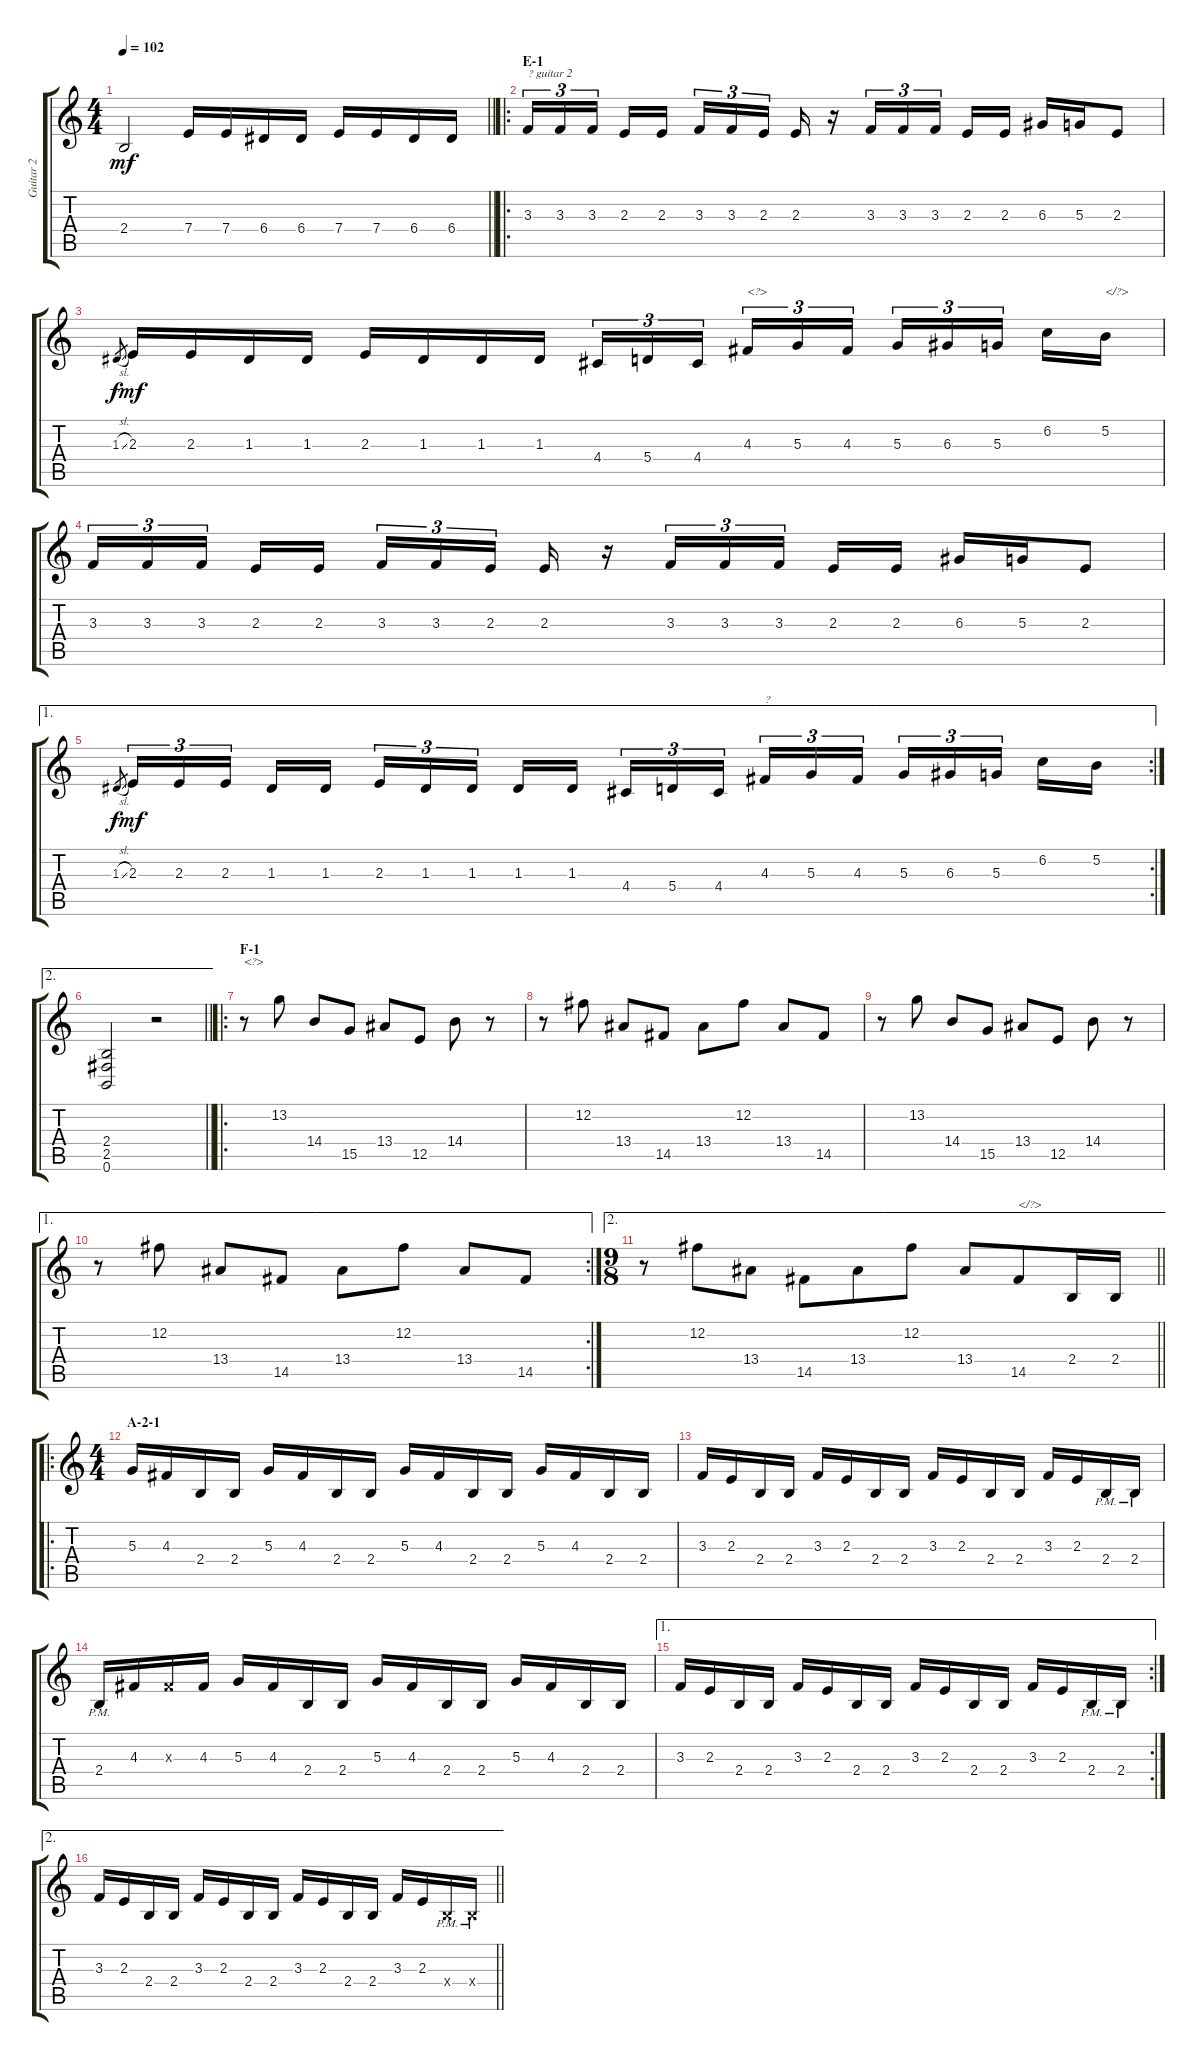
\track ("Guitar 2" "Guitar 2") {instrument distortionguitar}
\staff {score tabs}
\tuning (B3 Gb3 D3 A2 E2 B1) {hide}
\ts (4 4)
\tempo 102
\clef g2
\barLineRight lightlight
\ks c
2.4.2{dy mf} 7.4.16 7.4.16 6.4.16 6.4.16 7.4.16 7.4.16 6.4.16 6.4.16 |
\ro
\section ("" "E-1")
3.3.16{tu (3 2) txt "? guitar 2"} 3.3.16{tu (3 2)} 3.3.16{tu (3 2) beam splitsecondary} 2.3.16 2.3.16 3.3.16{tu (3 2)} 3.3.16{tu (3 2)} 2.3.16{tu (3 2) beam splitsecondary} 2.3.16 r.16 3.3.16{tu (3 2)} 3.3.16{tu (3 2)} 3.3.16{tu (3 2) beam splitsecondary} 2.3.16 2.3.16 6.3.16 5.3.16 2.3.8 |
1.3{sl}.8{gr dy f} 2.3.16{dy mf} 2.3.16 1.3.16 1.3.16 2.3.16 1.3.16 1.3.16 1.3.16 4.4.16{tu (3 2)} 5.4.16{tu (3 2)} 4.4.16{tu (3 2) beam splitsecondary} 4.3.16{tu (3 2) txt "<?>"} 5.3.16{tu (3 2)} 4.3.16{tu (3 2)} 5.3.16{tu (3 2)} 6.3.16{tu (3 2)} 5.3.16{tu (3 2) beam splitsecondary} 6.2.16 5.2.16{txt "</?>"} |
3.3.16{tu (3 2)} 3.3.16{tu (3 2)} 3.3.16{tu (3 2) beam splitsecondary} 2.3.16 2.3.16 3.3.16{tu (3 2)} 3.3.16{tu (3 2)} 2.3.16{tu (3 2) beam splitsecondary} 2.3.16 r.16 3.3.16{tu (3 2)} 3.3.16{tu (3 2)} 3.3.16{tu (3 2) beam splitsecondary} 2.3.16 2.3.16 6.3.16 5.3.16 2.3.8 |
\ae 1
\rc 2
1.3{sl}.8{gr dy f} 2.3.16{tu (3 2) dy mf} 2.3.16{tu (3 2)} 2.3.16{tu (3 2) beam splitsecondary} 1.3.16 1.3.16 2.3.16{tu (3 2)} 1.3.16{tu (3 2)} 1.3.16{tu (3 2) beam splitsecondary} 1.3.16 1.3.16 4.4.16{tu (3 2)} 5.4.16{tu (3 2)} 4.4.16{tu (3 2) beam splitsecondary} 4.3.16{tu (3 2) txt "?"} 5.3.16{tu (3 2)} 4.3.16{tu (3 2)} 5.3.16{tu (3 2)} 6.3.16{tu (3 2)} 5.3.16{tu (3 2) beam splitsecondary} 6.2.16 5.2.16 |
\ae 2
\barLineRight lightlight
(2.4 2.5 0.6).2 r.2 |
\ro
\section ("" "F-1")
r.8{txt "<?>" instrument electricguitarclean} 13.2.8 14.4.8 15.5.8 13.4.8 12.5.8 14.4.8 r.8 |
r.8 12.2.8 13.4.8 14.5.8 13.4.8 12.2.8 13.4.8 14.5.8 |
r.8 13.2.8 14.4.8 15.5.8 13.4.8 12.5.8 14.4.8 r.8 |
\ae 1
\rc 2
r.8 12.2.8 13.4.8 14.5.8 13.4.8 12.2.8 13.4.8 14.5.8 |
\ae 2
\ts (9 8)
\barLineRight lightlight
r.8 12.2.8 13.4.8 14.5.8 13.4.8 12.2.8 13.4.8 14.5.8{txt "</?>"} 2.4.16{instrument distortionguitar} 2.4.16 |
\ro
\ts (4 4)
\section ("" "A-2-1")
5.3.16{instrument distortionguitar} 4.3.16 2.4.16 2.4.16 5.3.16 4.3.16 2.4.16 2.4.16 5.3.16 4.3.16 2.4.16 2.4.16 5.3.16 4.3.16 2.4.16 2.4.16 |
3.3.16 2.3.16 2.4.16 2.4.16 3.3.16 2.3.16 2.4.16 2.4.16 3.3.16 2.3.16 2.4.16 2.4.16 3.3.16 2.3.16 2.4{pm}.16 2.4{pm}.16 |
2.4{pm}.16 4.3.16 4.3{x}.16 4.3.16 5.3.16 4.3.16 2.4.16 2.4.16 5.3.16 4.3.16 2.4.16 2.4.16 5.3.16 4.3.16 2.4.16 2.4.16 |
\ae 1
\rc 2
3.3.16 2.3.16 2.4.16 2.4.16 3.3.16 2.3.16 2.4.16 2.4.16 3.3.16 2.3.16 2.4.16 2.4.16 3.3.16 2.3.16 2.4{pm}.16 2.4{pm}.16 |
\ae 2
\barLineRight lightlight
3.3.16 2.3.16 2.4.16 2.4.16 3.3.16 2.3.16 2.4.16 2.4.16 3.3.16 2.3.16 2.4.16 2.4.16 3.3.16 2.3.16 2.4{pm x}.16 2.4{pm x}.16
